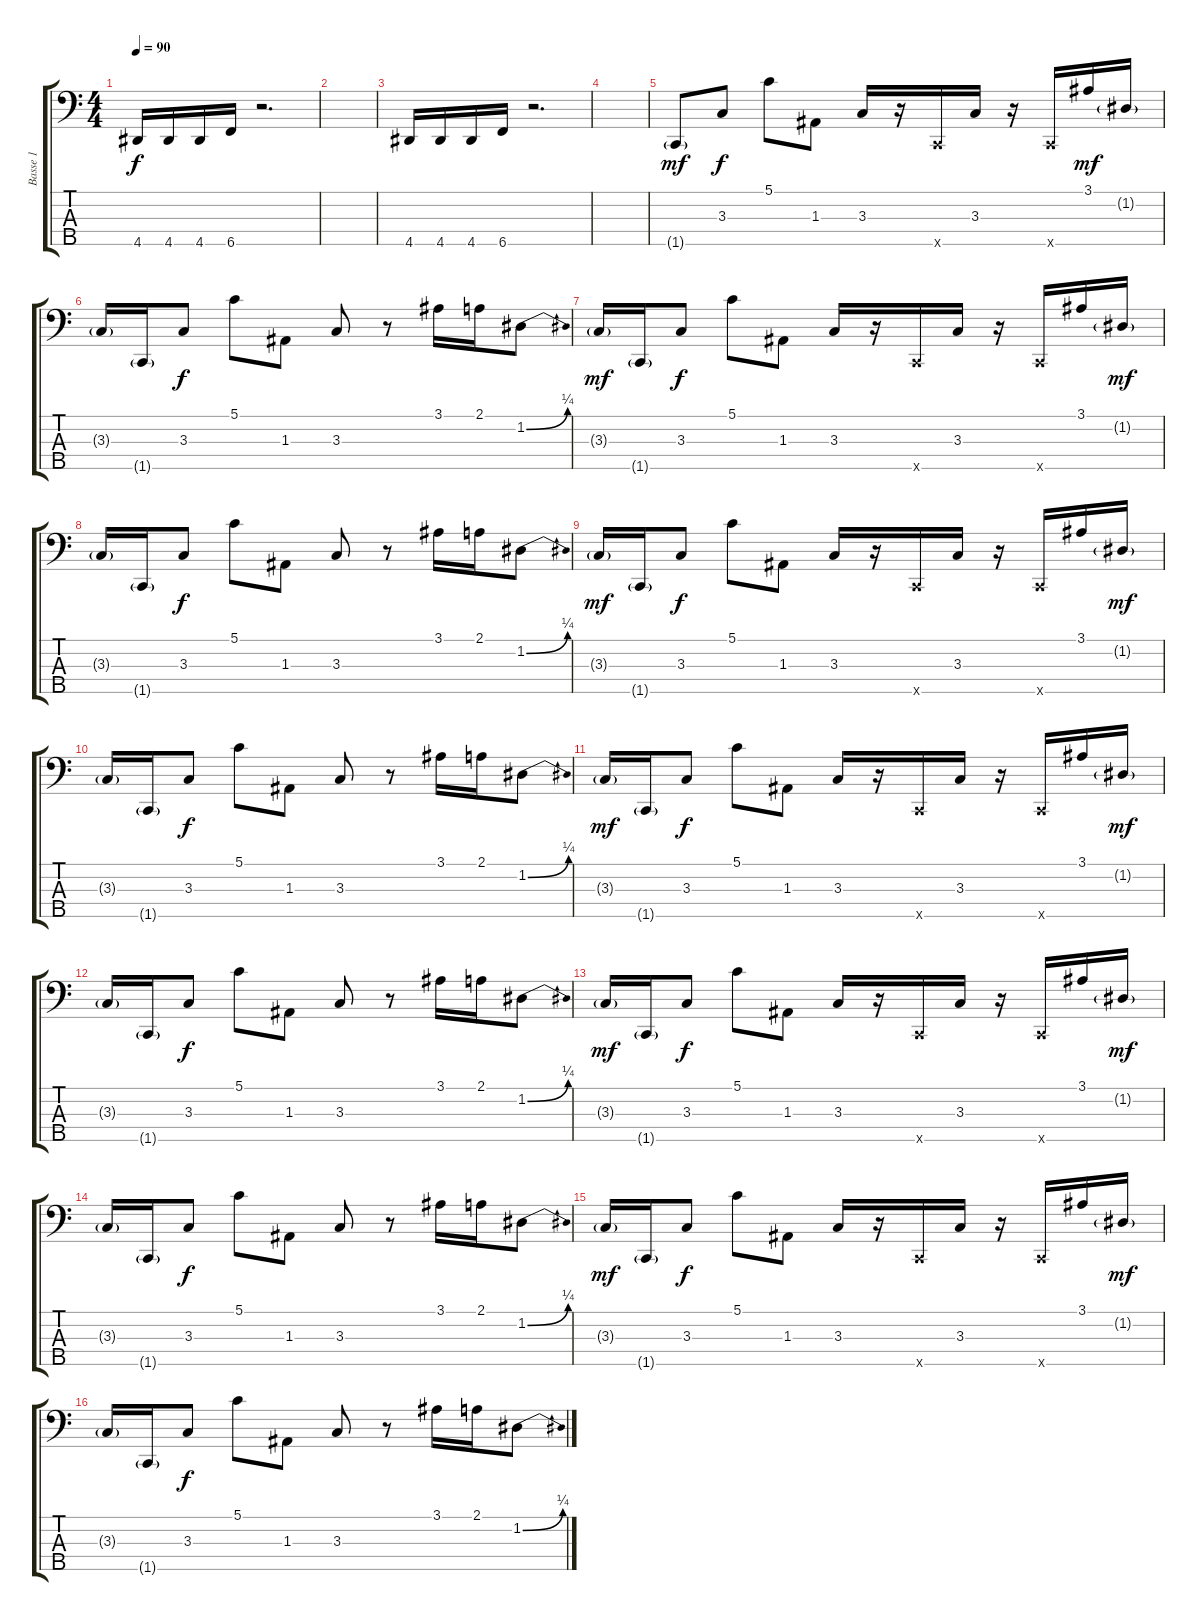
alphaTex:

\track ("Basse 1" "Basse 1") {instrument synthbass2}
\staff {score tabs}
\tuning (G2 D2 A1 E1 B0) {hide}
\ts (4 4)
\tempo 90
\clef f4
\ks c
4.5.16{dy f} 4.5.16 4.5.16 6.5.16 r.2{d} |
|
4.5.16 4.5.16 4.5.16 6.5.16 r.2{d} |
|
1.5{g}.8{dy mf} 3.3.8{dy f} 5.1.8 1.3.8 3.3.16 r.16 1.5{x}.16 3.3.16 r.16 1.5{x}.16 3.1.16{dy mf} 1.2{g}.16 |
3.3{g}.16 1.5{g}.16 3.3.8{dy f} 5.1.8 1.3.8 3.3.8 r.8 3.1.16 2.1.16 1.2{be (bend 0 0 60 1)}.8 |
3.3{g}.16{dy mf} 1.5{g}.16 3.3.8{dy f} 5.1.8 1.3.8 3.3.16 r.16 1.5{x}.16 3.3.16 r.16 1.5{x}.16 3.1.16 1.2{g}.16{dy mf} |
3.3{g}.16 1.5{g}.16 3.3.8{dy f} 5.1.8 1.3.8 3.3.8 r.8 3.1.16 2.1.16 1.2{be (bend 0 0 60 1)}.8 |
3.3{g}.16{dy mf} 1.5{g}.16 3.3.8{dy f} 5.1.8 1.3.8 3.3.16 r.16 1.5{x}.16 3.3.16 r.16 1.5{x}.16 3.1.16 1.2{g}.16{dy mf} |
3.3{g}.16 1.5{g}.16 3.3.8{dy f} 5.1.8 1.3.8 3.3.8 r.8 3.1.16 2.1.16 1.2{be (bend 0 0 60 1)}.8 |
3.3{g}.16{dy mf} 1.5{g}.16 3.3.8{dy f} 5.1.8 1.3.8 3.3.16 r.16 1.5{x}.16 3.3.16 r.16 1.5{x}.16 3.1.16 1.2{g}.16{dy mf} |
3.3{g}.16 1.5{g}.16 3.3.8{dy f} 5.1.8 1.3.8 3.3.8 r.8 3.1.16 2.1.16 1.2{be (bend 0 0 60 1)}.8 |
3.3{g}.16{dy mf} 1.5{g}.16 3.3.8{dy f} 5.1.8 1.3.8 3.3.16 r.16 1.5{x}.16 3.3.16 r.16 1.5{x}.16 3.1.16 1.2{g}.16{dy mf} |
3.3{g}.16 1.5{g}.16 3.3.8{dy f} 5.1.8 1.3.8 3.3.8 r.8 3.1.16 2.1.16 1.2{be (bend 0 0 60 1)}.8 |
3.3{g}.16{dy mf} 1.5{g}.16 3.3.8{dy f} 5.1.8 1.3.8 3.3.16 r.16 1.5{x}.16 3.3.16 r.16 1.5{x}.16 3.1.16 1.2{g}.16{dy mf} |
3.3{g}.16 1.5{g}.16 3.3.8{dy f} 5.1.8 1.3.8 3.3.8 r.8 3.1.16 2.1.16 1.2{be (bend 0 0 60 1)}.8
